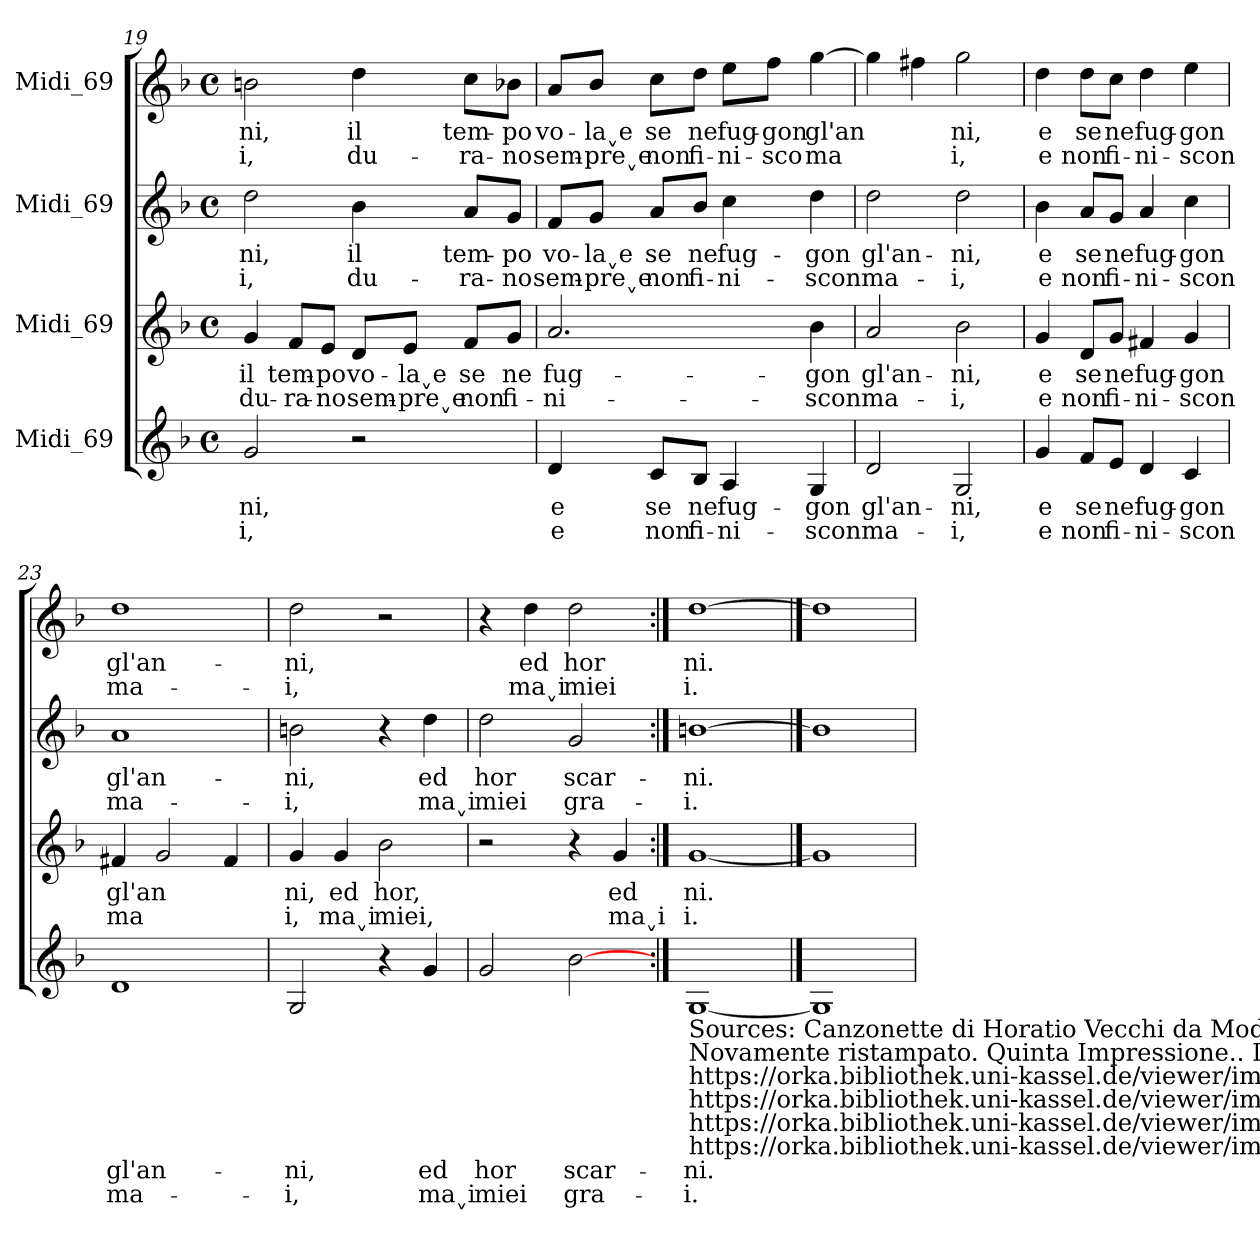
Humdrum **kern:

**kern	**text	**text	**kern	**text	**text	**kern	**text	**text	**kern	**text	**text
*part4	*part4	*part4	*part3	*part3	*part3	*part2	*part2	*part2	*part1	*part1	*part1
*staff4	*staff4	*staff4	*staff3	*staff3	*staff3	*staff2	*staff2	*staff2	*staff1	*staff1	*staff1
*I"Midi_69	*	*	*I"Midi_69	*	*	*I"Midi_69	*	*	*I"Midi_69	*	*
*clefG2	*	*	*clefG2	*	*	*clefG2	*	*	*clefG2	*	*
*k[b-]	*	*	*k[b-]	*	*	*k[b-]	*	*	*k[b-]	*	*
*F:	*	*	*F:	*	*	*F:	*	*	*F:	*	*
*M4/4	*	*	*M4/4	*	*	*M4/4	*	*	*M4/4	*	*
*met(c)	*	*	*met(c)	*	*	*met(c)	*	*	*met(c)	*	*
=19	=19	=19	=19	=19	=19	=19	=19	=19	=19	=19	=19
!	!LO:LY:b	!LO:LY:b	!	!LO:LY:b	!LO:LY:b	!	!LO:LY:b	!LO:LY:b	!	!LO:LY:b	!LO:LY:b
2g	ni,	i,	4g	il	du-	2dd	-ni,	i,	2bn	-ni,	i,
!	!	!	!	!LO:LY:b	!LO:LY:b	!	!	!	!	!	!
.	.	.	8f/L	-tem-	-ra-	.	.	.	.	.	.
!	!	!	!	!LO:LY:b	!LO:LY:b	!	!	!	!	!	!
.	.	.	8e/J	-po	no	.	.	.	.	.	.
!	!	!	!	!LO:LY:b	!LO:LY:b	!	!LO:LY:b	!LO:LY:b	!	!LO:LY:b	!LO:LY:b
2r	.	.	8d/L	vo-	-sem-	4b-	il	du-	4dd	il	du-
!	!	!	!	!LO:LY:b	!LO:LY:b	!	!	!	!	!	!
.	.	.	8e/J	-laˬe	preˬe	.	.	.	.	.	.
!	!	!	!	!LO:LY:b	!LO:LY:b	!	!LO:LY:b	!LO:LY:b	!	!LO:LY:b	!LO:LY:b
.	.	.	8f/L	se	non	8a/L	-tem-	-ra-	8cc\L	-tem-	-ra-
!	!	!	!	!LO:LY:b	!LO:LY:b	!	!LO:LY:b	!LO:LY:b	!	!LO:LY:b	!LO:LY:b
.	.	.	8g/J	ne	fi-	8g/J	-po	no	8b-X\J	-po	no
=20	=20	=20	=20	=20	=20	=20	=20	=20	=20	=20	=20
!	!LO:LY:b	!LO:LY:b	!	!LO:LY:b	!LO:LY:b	!	!LO:LY:b	!LO:LY:b	!	!LO:LY:b	!LO:LY:b
4d	e	e	2.a	-fug-	-ni-	8f/L	vo-	-sem-	8a/L	vo-	-sem-
!	!	!	!	!	!	!	!LO:LY:b	!LO:LY:b	!	!LO:LY:b	!LO:LY:b
.	.	.	.	.	.	8g/J	-laˬe	preˬe	8b-/J	-laˬe	preˬe
!	!LO:LY:b	!LO:LY:b	!	!	!	!	!LO:LY:b	!LO:LY:b	!	!LO:LY:b	!LO:LY:b
8c/L	se	non	.	.	.	8a/L	se	non	8cc\L	se	non
!	!LO:LY:b	!LO:LY:b	!	!	!	!	!LO:LY:b	!LO:LY:b	!	!LO:LY:b	!LO:LY:b
8B-/J	ne	fi-	.	.	.	8b-/J	ne	fi-	8dd\J	ne	fi-
!	!LO:LY:b	!LO:LY:b	!	!	!	!	!LO:LY:b	!LO:LY:b	!	!LO:LY:b	!LO:LY:b
4A	-fug-	-ni-	.	.	.	4cc	-fug-	-ni-	8ee\L	-fug-	-ni-
!	!	!	!	!	!	!	!	!	!	!LO:LY:b	!LO:LY:b
.	.	.	.	.	.	.	.	.	8ff\J	-gon	sco
!	!LO:LY:b	!LO:LY:b	!	!LO:LY:b	!LO:LY:b	!	!LO:LY:b	!LO:LY:b	!	!LO:LY:b	!LO:LY:b
4G	-gon	scon	4b-	-gon	scon	4dd	-gon	scon	[4gg	gl'an	ma
=21	=21	=21	=21	=21	=21	=21	=21	=21	=21	=21	=21
!	!LO:LY:b	!LO:LY:b	!	!LO:LY:b	!LO:LY:b	!	!LO:LY:b	!LO:LY:b	!	!	!
2d	gl'an-	-ma-	2a	gl'an-	-ma-	2dd	gl'an-	-ma-	4gg]	.	.
.	.	.	.	.	.	.	.	.	4ff#	.	.
!	!LO:LY:b	!LO:LY:b	!	!LO:LY:b	!LO:LY:b	!	!LO:LY:b	!LO:LY:b	!	!LO:LY:b	!LO:LY:b
2G	-ni,	i,	2b-	-ni,	i,	2dd	-ni,	i,	2gg	ni,	i,
!!LO:LB:g=z
=22	=22	=22	=22	=22	=22	=22	=22	=22	=22	=22	=22
!	!LO:LY:b	!LO:LY:b	!	!LO:LY:b	!LO:LY:b	!	!LO:LY:b	!LO:LY:b	!	!LO:LY:b	!LO:LY:b
4g	e	e	4g	e	e	4b-	e	e	4dd	e	e
!	!LO:LY:b	!LO:LY:b	!	!LO:LY:b	!LO:LY:b	!	!LO:LY:b	!LO:LY:b	!	!LO:LY:b	!LO:LY:b
8f/L	se	non	8d/L	se	non	8a/L	se	non	8dd\L	se	non
!	!LO:LY:b	!LO:LY:b	!	!LO:LY:b	!LO:LY:b	!	!LO:LY:b	!LO:LY:b	!	!LO:LY:b	!LO:LY:b
8e/J	ne	fi-	8g/J	ne	fi-	8g/J	ne	fi-	8cc\J	ne	fi-
!	!LO:LY:b	!LO:LY:b	!	!LO:LY:b	!LO:LY:b	!	!LO:LY:b	!LO:LY:b	!	!LO:LY:b	!LO:LY:b
4d	-fug-	-ni-	4f#X	-fug-	-ni-	4a	-fug-	-ni-	4dd	-fug-	-ni-
!	!LO:LY:b	!LO:LY:b	!	!LO:LY:b	!LO:LY:b	!	!LO:LY:b	!LO:LY:b	!	!LO:LY:b	!LO:LY:b
4c	-gon	scon	4g	-gon	scon	4cc	-gon	scon	4ee	-gon	scon
=23	=23	=23	=23	=23	=23	=23	=23	=23	=23	=23	=23
!	!LO:LY:b	!LO:LY:b	!	!LO:LY:b	!LO:LY:b	!	!LO:LY:b	!LO:LY:b	!	!LO:LY:b	!LO:LY:b
1d	gl'an-	-ma-	4f#X	gl'an	ma	1a	gl'an-	-ma-	1dd	gl'an-	-ma-
.	.	.	2g	.	.	.	.	.	.	.	.
.	.	.	4f#	.	.	.	.	.	.	.	.
=24	=24	=24	=24	=24	=24	=24	=24	=24	=24	=24	=24
!	!LO:LY:b	!LO:LY:b	!	!LO:LY:b	!LO:LY:b	!	!LO:LY:b	!LO:LY:b	!	!LO:LY:b	!LO:LY:b
2G	-ni,	i,	4g	ni,	i,	2bn	-ni,	i,	2dd	-ni,	i,
!	!	!	!	!LO:LY:b	!LO:LY:b	!	!	!	!	!	!
.	.	.	4g	ed	maˬi	.	.	.	.	.	.
!	!	!	!	!LO:LY:b	!LO:LY:b	!	!	!	!	!	!
4r	.	.	2b-	hor,	miei,	4r	.	.	2r	.	.
!	!LO:LY:b	!LO:LY:b	!	!	!	!	!LO:LY:b	!LO:LY:b	!	!	!
4g	ed	maˬi	.	.	.	4dd	ed	maˬi	.	.	.
=25	=25	=25	=25	=25	=25	=25	=25	=25	=25	=25	=25
!	!LO:LY:b	!LO:LY:b	!	!	!	!	!LO:LY:b	!LO:LY:b	!	!	!
2g	hor	miei	2r	.	.	2dd	hor	miei	4r	.	.
!	!	!	!	!	!	!	!	!	!	!LO:LY:b	!LO:LY:b
.	.	.	.	.	.	.	.	.	4dd	ed	maˬi
!	!LO:LY:b	!LO:LY:b	!	!	!	!	!LO:LY:b	!LO:LY:b	!	!LO:LY:b	!LO:LY:b
[2b-	scar-	gra-	4r	.	.	2g	scar-	gra-	2dd	hor	miei
!	!	!	!	!LO:LY:b	!LO:LY:b	!	!	!	!	!	!
.	.	.	4g	ed	maˬi	.	.	.	.	.	.
=26:|!	=26:|!	=26:|!	=26:|!	=26:|!	=26:|!	=26:|!	=26:|!	=26:|!	=26:|!	=26:|!	=26:|!
!LO:TX:b:t=Sources&colon; Canzonette di Horatio Vecchi da Modona Libro primo a quattro voci.\nNovamente ristampato. Quinta Impressione.. In Venetia Appresso Angelo Gardano. 1591\nhttps&colon;//orka.bibliothek.uni-kassel.de/viewer/image/1505288034628/ (Canto)\nhttps&colon;//orka.bibliothek.uni-kassel.de/viewer/image/1505288201839/ (Alto)\nhttps&colon;//orka.bibliothek.uni-kassel.de/viewer/image/1505288304091/ (Tenore)\nhttps&colon;//orka.bibliothek.uni-kassel.de/viewer/image/1505288371404/ (Basso)	!	!	!	!	!	!	!	!	!	!	!
!	!LO:LY:b	!LO:LY:b	!	!LO:LY:b	!LO:LY:b	!	!LO:LY:b	!LO:LY:b	!	!LO:LY:b	!LO:LY:b
[1G	ni.	i.	[1g	ni.	i.	[1bn	ni.	i.	[1dd	ni.	i.
==27	==27	==27	==27	==27	==27	==27	==27	==27	==27	==27	==27
1G]	.	.	1g]	.	.	1b]	.	.	1dd]	.	.
=	=	=	=	=	=	=	=	=	=	=	=
*-	*-	*-	*-	*-	*-	*-	*-	*-	*-	*-	*-
